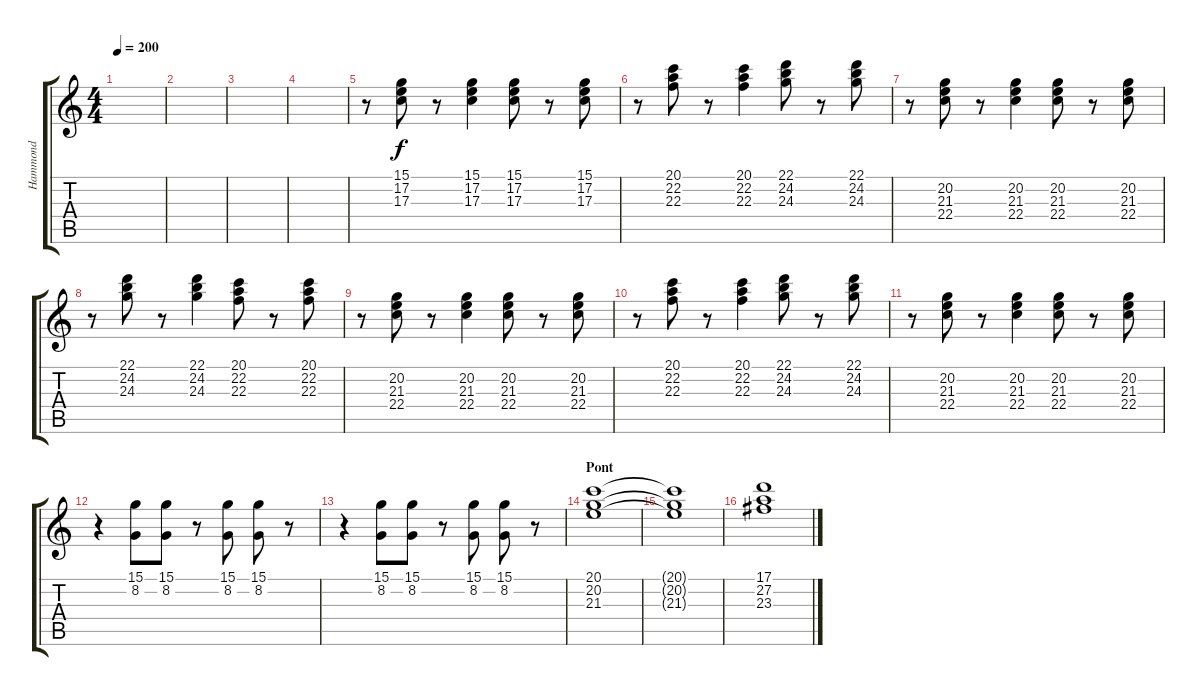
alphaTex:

\track ("Hammond" "Hammond") {instrument drawbarorgan}
\staff {score tabs}
\tuning (E4 B3 G3 D3 A2 E2) {hide}
\ts (4 4)
\tempo 200
\clef g2
\ks c
|
|
|
|
\section ("" "")
r.8 (15.1 17.2 17.3).8 r.8 (15.1 17.2 17.3).4 (15.1 17.2 17.3).8 r.8 (15.1 17.2 17.3).8 |
r.8 (20.1 22.2 22.3).8 r.8 (20.1 22.2 22.3).4 (22.1 24.2 24.3).8 r.8 (22.1 24.2 24.3).8 |
r.8 (20.2 21.3 22.4).8 r.8 (20.2 21.3 22.4).4 (20.2 21.3 22.4).8 r.8 (20.2 21.3 22.4).8 |
r.8 (22.1 24.2 24.3).8 r.8 (22.1 24.2 24.3).4 (20.1 22.2 22.3).8 r.8 (20.1 22.2 22.3).8 |
r.8 (20.2 21.3 22.4).8 r.8 (20.2 21.3 22.4).4 (20.2 21.3 22.4).8 r.8 (20.2 21.3 22.4).8 |
r.8 (20.1 22.2 22.3).8 r.8 (20.1 22.2 22.3).4 (22.1 24.2 24.3).8 r.8 (22.1 24.2 24.3).8 |
r.8 (20.2 21.3 22.4).8 r.8 (20.2 21.3 22.4).4 (20.2 21.3 22.4).8 r.8 (20.2 21.3 22.4).8 |
r.4 (15.1 8.2).8 (15.1 8.2).8 r.8 (15.1 8.2).8 (15.1 8.2).8 r.8 |
r.4 (15.1 8.2).8 (15.1 8.2).8 r.8 (15.1 8.2).8 (15.1 8.2).8 r.8 |
\section ("" "Pont")
(20.1 20.2 21.3).1 |
(20.1{t} 20.2{t} 21.3{t}).1 |
(17.1 27.2 23.3).1
